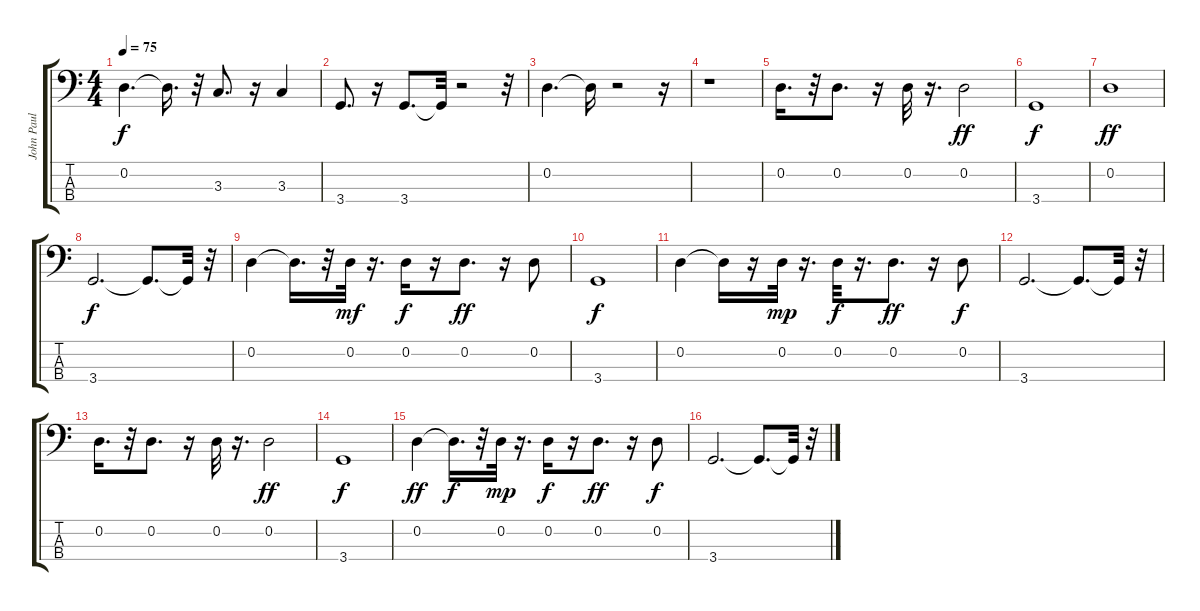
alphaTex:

\track ("John Paul Jones (Baixo)" "John Paul ") {instrument electricbassfinger}
\staff {score tabs}
\tuning (G2 D2 A1 E1) {hide}
\ts (4 4)
\tempo 75
\clef f4
\ks c
0.2.4{d dy f} 0.2{t}.16{d} r.32 3.3.8{d} r.16 3.3.4 |
3.4.8{d} r.16 3.4.8{d} 3.4{t}.32 r.2 r.32 |
0.2.4{d} 0.2{t}.16 r.2 r.16 |
r.1 |
0.2.16{d} r.32 0.2.8{d} r.16 0.2.32 r.16{d} 0.2.2{dy ff} |
3.4.1{dy f} |
0.2.1{dy ff} |
3.4.2{d dy f} 3.4{t}.8{d} 3.4{t}.32 r.32 |
0.2.4 0.2{t}.16{d} r.32 0.2.32{dy mf} r.16{d} 0.2.16{dy f} r.16 0.2.8{d dy ff} r.16 0.2.8 |
3.4.1{dy f} |
0.2.4 0.2{t}.16 r.16 0.2.32{dy mp} r.16{d} 0.2.32{dy f} r.16{d} 0.2.8{d dy ff} r.16 0.2.8{dy f} |
3.4.2{d} 3.4{t}.8{d} 3.4{t}.32 r.32 |
0.2.16{d} r.32 0.2.8{d} r.16 0.2.32 r.16{d} 0.2.2{dy ff} |
3.4.1{dy f} |
0.2.4{dy ff} 0.2{t}.16{d dy f} r.32 0.2.32{dy mp} r.16{d} 0.2.16{dy f} r.16 0.2.8{d dy ff} r.16 0.2.8{dy f} |
3.4.2{d} 3.4{t}.8{d} 3.4{t}.32 r.32
